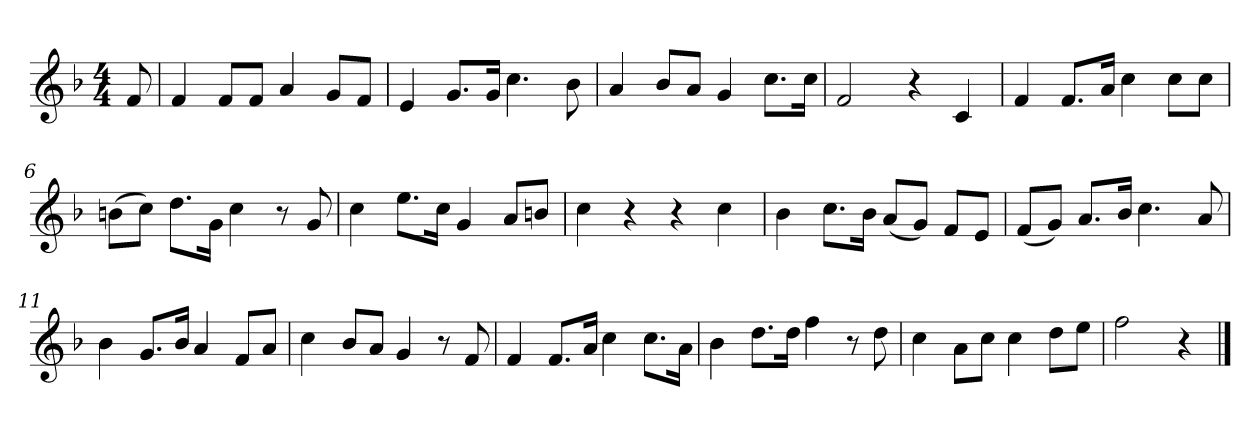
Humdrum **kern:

**kern
*part1
*staff1
*k[b-]
*M4/4
*MM120
=
8f
=1
4f
8fL
8fJ
4a
8gL
8fJ
=2
4e
8.gL
16gJk
4.cc
8b-
=3
4a
8b-L
8aJ
4g
8.ccL
16ccJk
=4
2f
4r
4c
=5
4f
8.fL
16aJk
4cc
8ccL
8ccJ
=6
(8bnL
8ccJ)
8.ddL
16gJk
4cc
8r
8g
=7
4cc
8.eeL
16ccJk
4g
8aL
8bnJ
=8
4cc
4r
4r
4cc
=9
4b-
8.ccL
16b-Jk
(8aL
8gJ)
8fL
8eJ
=10
(8fL
8gJ)
8.aL
16b-Jk
4.cc
8a
=11
4b-
8.gL
16b-Jk
4a
8fL
8aJ
=12
4cc
8b-L
8aJ
4g
8r
8f
=13
4f
8.fL
16aJk
4cc
8.ccL
16aJk
=14
4b-
8.ddL
16ddJk
4ff
8r
8dd
=15
4cc
8aL
8ccJ
4cc
8ddL
8eeJ
=16
2ff
4r
==
*-
